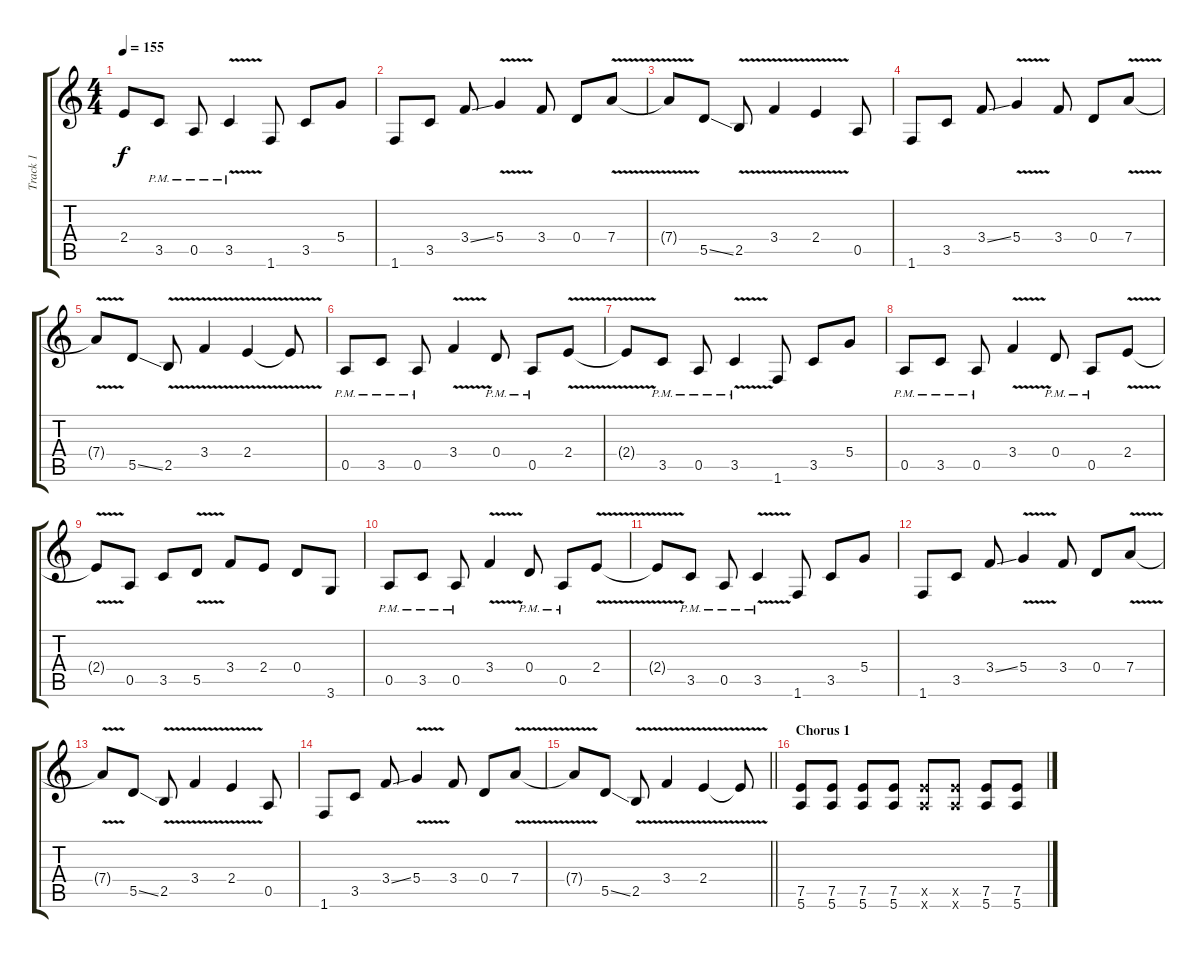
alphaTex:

\track ("Track 1" "Track 1") {instrument overdrivenguitar}
\staff {score tabs}
\tuning (E4 B3 G3 D3 A2 E2) {hide}
\ts (4 4)
\tempo 155
\clef g2
\ks c
2.4{t}.8{dy f} 3.5{pm}.8 0.5{pm}.8 3.5{v pm}.4 1.6.8 3.5.8 5.4.8 |
1.6.8 3.5.8 3.4{ss}.8 5.4{v}.4 3.4.8 0.4.8 7.4{v}.8 |
7.4{t}.8 5.5{ss}.8 2.5{v}.8 3.4{v}.4 2.4{v}.4 0.5.8 |
1.6.8 3.5.8 3.4{ss}.8 5.4{v}.4 3.4.8 0.4.8 7.4{v}.8 |
7.4{t}.8 5.5{ss}.8 2.5{v}.8 3.4{v}.4 2.4{v}.4 2.4{t}.8 |
0.5{pm}.8 3.5{pm}.8 0.5{pm}.8 3.4{v}.4 0.4{pm}.8 0.5{pm}.8 2.4{v}.8 |
2.4{t}.8 3.5{pm}.8 0.5{pm}.8 3.5{v pm}.4 1.6.8 3.5.8 5.4.8 |
0.5{pm}.8 3.5{pm}.8 0.5{pm}.8 3.4{v}.4 0.4{pm}.8 0.5{pm}.8 2.4{v}.8 |
2.4{t}.8 0.5.8 3.5.8 5.5{v}.8 3.4.8 2.4.8 0.4.8 3.6.8 |
0.5{pm}.8 3.5{pm}.8 0.5{pm}.8 3.4{v}.4 0.4{pm}.8 0.5{pm}.8 2.4{v}.8 |
2.4{t}.8 3.5{pm}.8 0.5{pm}.8 3.5{v pm}.4 1.6.8 3.5.8 5.4.8 |
1.6.8 3.5.8 3.4{ss}.8 5.4{v}.4 3.4.8 0.4.8 7.4{v}.8 |
7.4{t}.8 5.5{ss}.8 2.5{v}.8 3.4{v}.4 2.4{v}.4 0.5.8 |
1.6.8 3.5.8 3.4{ss}.8 5.4{v}.4 3.4.8 0.4.8 7.4{v}.8 |
\barLineRight lightlight
7.4{t}.8 5.5{ss}.8 2.5{v}.8 3.4{v}.4 2.4{v}.4 2.4{t}.8 |
\section ("" "Chorus 1")
(7.5 5.6).8 (7.5 5.6).8 (7.5 5.6).8 (7.5 5.6).8 (7.5{x} 5.6{x}).8 (7.5{x} 5.6{x}).8 (7.5 5.6).8 (7.5 5.6).8
